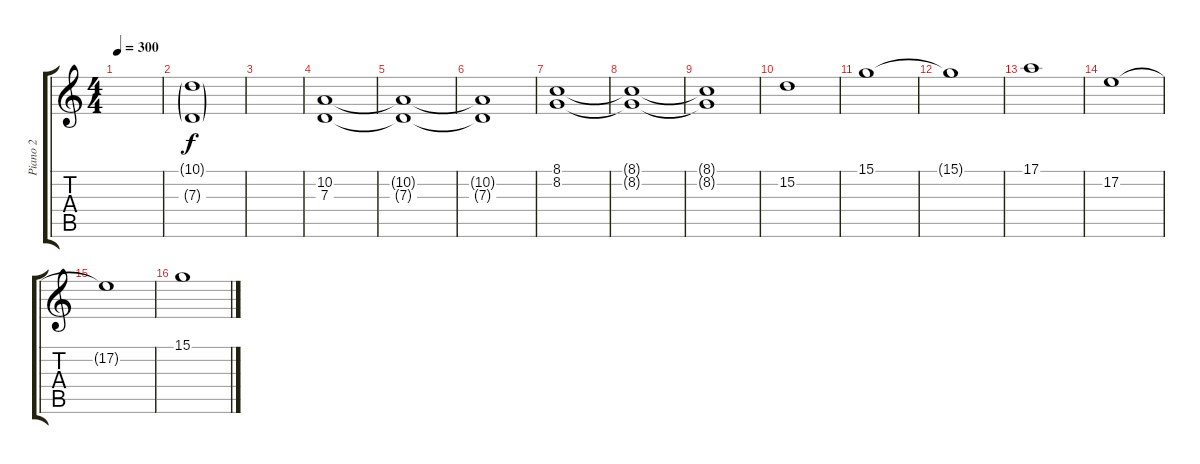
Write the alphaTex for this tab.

\track ("Piano 2" "Piano 2") {instrument fx4atmosphere}
\staff {score tabs}
\tuning (E4 B3 G3 D3 A2 E2) {hide}
\ts (4 4)
\tempo 300
\clef g2
\ks c
|
(10.1{g} 7.3{g}).1 |
|
(10.2 7.3).1{dy f} |
(10.2{t} 7.3{t}).1 |
(10.2{t} 7.3{t}).1 |
(8.1 8.2).1 |
(8.1{t} 8.2{t}).1 |
(8.1{t} 8.2{t}).1 |
15.2.1 |
15.1.1 |
15.1{t}.1 |
17.1.1 |
17.2.1 |
17.2{t}.1 |
15.1.1
